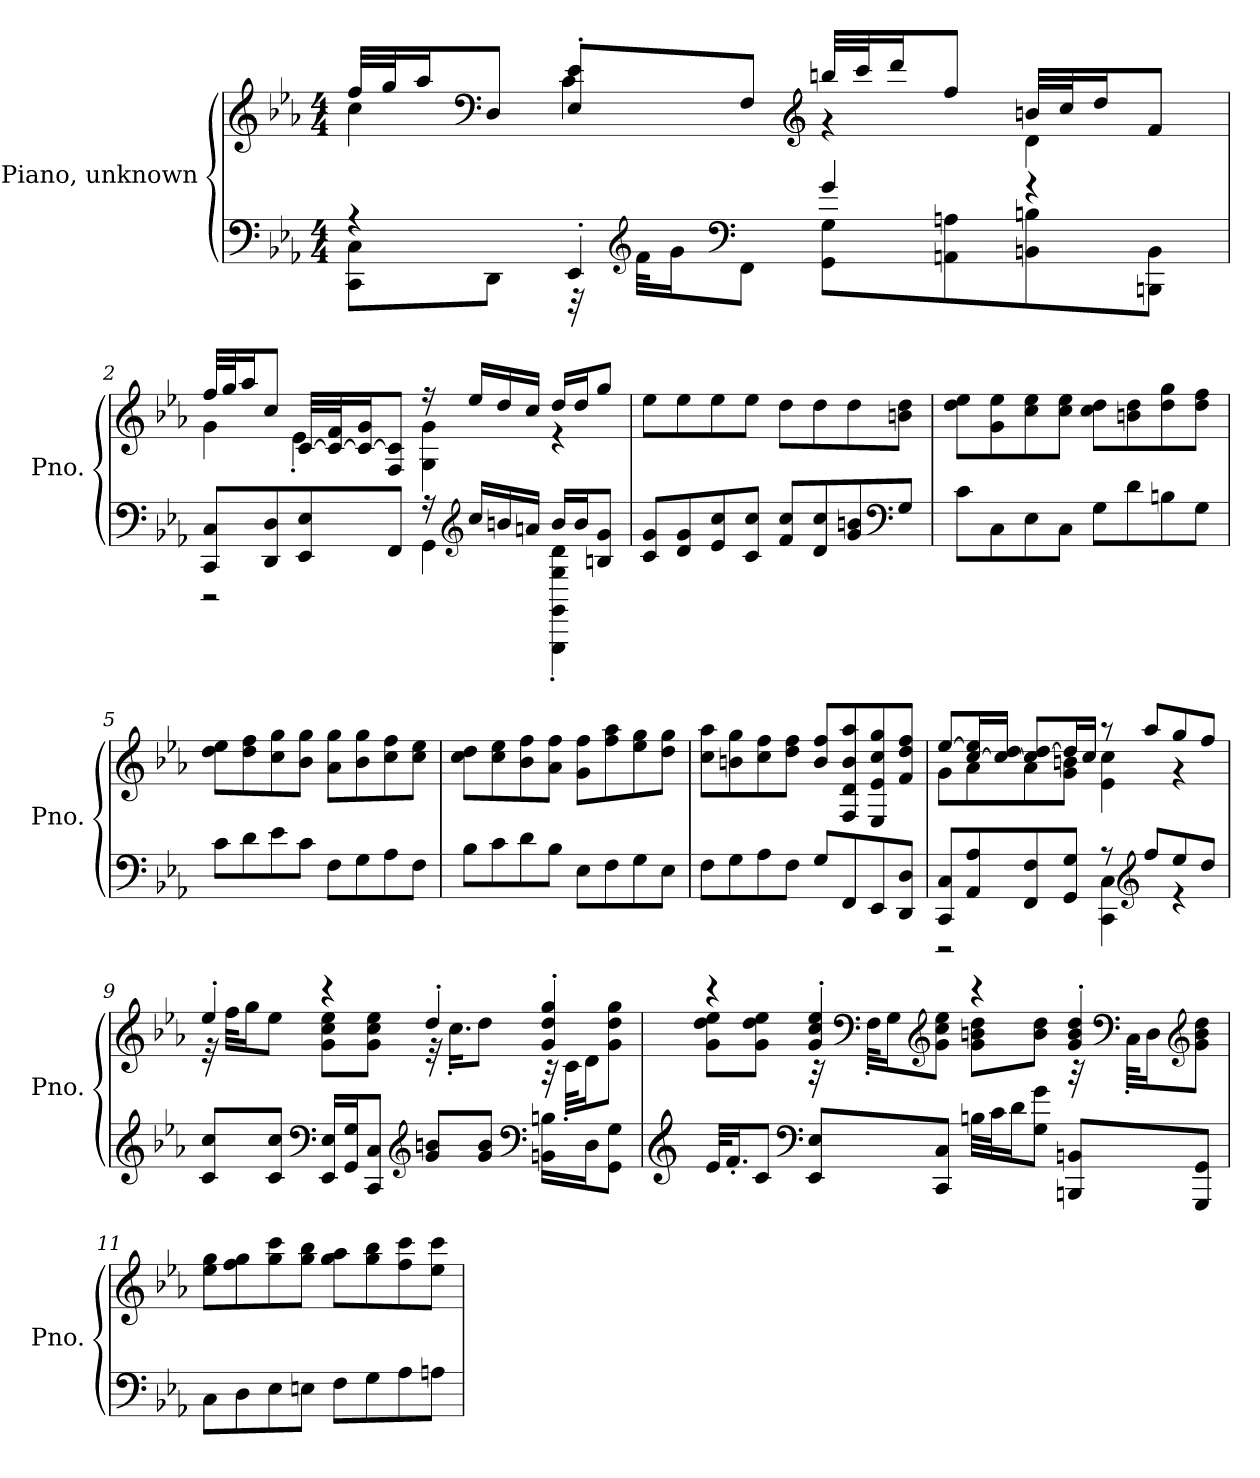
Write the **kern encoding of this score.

**kern	**kern
*part1	*part1
*staff2	*staff1
*I"Piano, unknown	*
*I'Pno.	*
*clefF4	*clefG2
*k[b-e-a-]	*k[b-e-a-]
*M4/4	*M4/4
*MM120	*MM120
=1	=1
*^	*^
4r	8CC\ 8C\L	32ff/LLL	4cc\
.	.	32gg/J	.
.	.	16aa-/J	.
*	*	*clefF4	*
.	8DD\J	8D/J	.
4EE-'/	32r	8E-/' 8e-/'L	4c\
*clefG2	*	*	*
.	32f\KLL	.	.
.	16g\J	.	.
*clefF4	*	*	*
.	8FF\J	8F/J	.
*	*	*clefG2	*
4g/	8GG\ 8G\L	32bbn/LLL	4r
.	.	32ccc/J	.
.	.	16ddd/J	.
.	8AAn\ 8An\	8ff/J	.
4r	8BBn\ 8Bn\	32bn/LLL	4d\
.	.	32cc/J	.
.	.	16dd/J	.
.	8BBBn\ 8BB\J	8f/J	.
!!LO:LB:g=z	!!
=2	=2	=2	=2
8CC/ 8C/L	2r	32ff/LLL	4g\
.	.	32gg/J	.
.	.	16aa-/J	.
8DD/ 8D/	.	8cc/J	.
8EE-/ 8E-/	.	[32c/LLL	4e-'\
.	.	32c/_ 32f/J	.
.	.	16c/_ 16g/J	.
8FF/J	.	8F/ 8c/]J	.
16r	4GG\	16r	4G\ 4g\
*clefG2	*	*	*
16cc/LL	.	16ee-/LL	.
16bn/	.	16dd/	.
16an/JJ	.	16cc/JJ	.
16b/LL	4GGG\' 4GG\' 4G\' 4d\'	16dd/LL	4r
16b/J	.	16dd/J	.
8Bn/ 8g/J	.	8gg/J	.
*v	*v	*	*
*	*v	*v
=3	=3
8c/ 8g/L	8ee-\L
8d/ 8g/	8ee-\
8e-/ 8cc/	8ee-\
8c/ 8cc/J	8ee-\J
8f/ 8cc/L	8dd\L
8d/ 8cc/	8dd\
8g/ 8bn/	8dd\
*clefF4	*
8G/J	8bn\ 8dd\J
=4	=4
8c\L	8dd\ 8ee-\L
8C\	8g\ 8ee-\
8E-\	8cc\ 8ee-\
8C\J	8cc\ 8ee-\J
8G\L	8cc\ 8dd\L
8d\	8bn\ 8dd\
8Bn\	8dd\ 8gg\
8G\J	8dd\ 8ff\J
!!LO:LB:g=z
=5	=5
8c\L	8dd\ 8ee-\L
8d\	8dd\ 8ff\
8e-\	8cc\ 8gg\
8c\J	8b-\ 8gg\J
8F\L	8a-\ 8gg\L
8G\	8b-\ 8gg\
8A-\	8cc\ 8ff\
8F\J	8cc\ 8ee-\J
=6	=6
8B-\L	8cc\ 8dd\L
8c\	8cc\ 8ee-\
8d\	8b-\ 8ff\
8B-\J	8a-\ 8ff\J
8E-\L	8g\ 8ff\L
8F\	8ff\ 8aa-\
8G\	8ee-\ 8gg\
8E-\J	8dd\ 8gg\J
=7	=7
8F\L	8cc\ 8aa-\L
8G\	8bn\ 8gg\
8A-\	8cc\ 8ff\
8F\J	8dd\ 8ff\J
8G/L	8b/ 8ff/L
8FF/	8F/ 8d/ 8b/ 8aa-/
8EE-/	8E-/ 8e-/ 8cc/ 8gg/
8DD/ 8D/J	8f/ 8dd/ 8ff/J
!!LO:LB:g=z
=8	=8
*^	*^
8CC/ 8C/L	2r	[8ee-/L	8g\L
8AA-/ 8A-/	.	[16cc/ 16ee-/]L	8a-\
.	.	16cc/_ 16dd/JJ	.
8FF/ 8F/	.	8cc/] [8dd/L	8a-\
8GG/ 8G/J	.	16dd/L]	8g\ 8bn\J
.	.	16cc/JJ	.
8r	4CC\ 4C\	8r	4e-\ 4cc\
*clefG2	*	*	*
8ff/L	.	8aa-/L	.
8ee-/	4r	8gg/	4r
8dd/J	.	8ff/J	.
*v	*v	*	*
=9	=9	=9
8c/ 8cc/L	4ee-'/	32r
.	.	32ff\KLL
.	.	16gg\J
8c/ 8cc/J	.	8ee-\J
*clefF4	*	*
16EE-/ 16E-/LL	4r	8g\ 8cc\ 8ee-\L
16GG/ 16G/J	.	.
8CC/ 8C/J	.	8g\ 8cc\ 8ee-\J
*clefG2	*	*
8g/ 8bn/L	4dd'/	32r
.	.	16.cc'\KL
8g/ 8b/J	.	8dd\J
*clefF4	*	*
16BBn\ 16Bn\LL	4g/' 4dd/' 4gg/'	32r
.	.	32c'\KLL
16D\J	.	16d\J
8GG\ 8G\J	.	8g\ 8dd\ 8gg\J
!!LO:LB:g=z	!!
=10	=10	=10
*clefG2	*	*
32e-/KLL	4r	8g\ 8dd\ 8ee-\L
16.f'/J	.	.
8c/J	.	8g\ 8dd\ 8ee-\J
*clefF4	*	*
8EE-/ 8E-/L	4g/' 4cc/' 4ee-/'	32r
*	*clefF4	*
.	.	32F'\KLL
.	.	16G\J
*	*clefG2	*
8CC/ 8C/J	.	8g\ 8cc\ 8ee-\J
32Bn\LLL	4r	8g\ 8bn\ 8dd\L
32c\J	.	.
16d\J	.	.
8G\ 8g\J	.	8b\ 8dd\J
8BBBn/ 8BBn/L	4g/' 4b/' 4dd/'	32r
*	*clefF4	*
.	.	32C'\KLL
.	.	16D\J
*	*clefG2	*
8GGG/ 8GG/J	.	8g\ 8b\ 8dd\J
*	*v	*v
=11	=11
8C\L	8ee-\ 8gg\L
8D\	8ff\ 8gg\
8E-\	8gg\ 8ccc\
8En\J	8gg\ 8bb-\J
8F\L	8gg\ 8aa-\L
8G\	8gg\ 8bb-\
8A-\	8ff\ 8ccc\
8An\J	8ee-\ 8ccc\J
=	=
*-	*-
